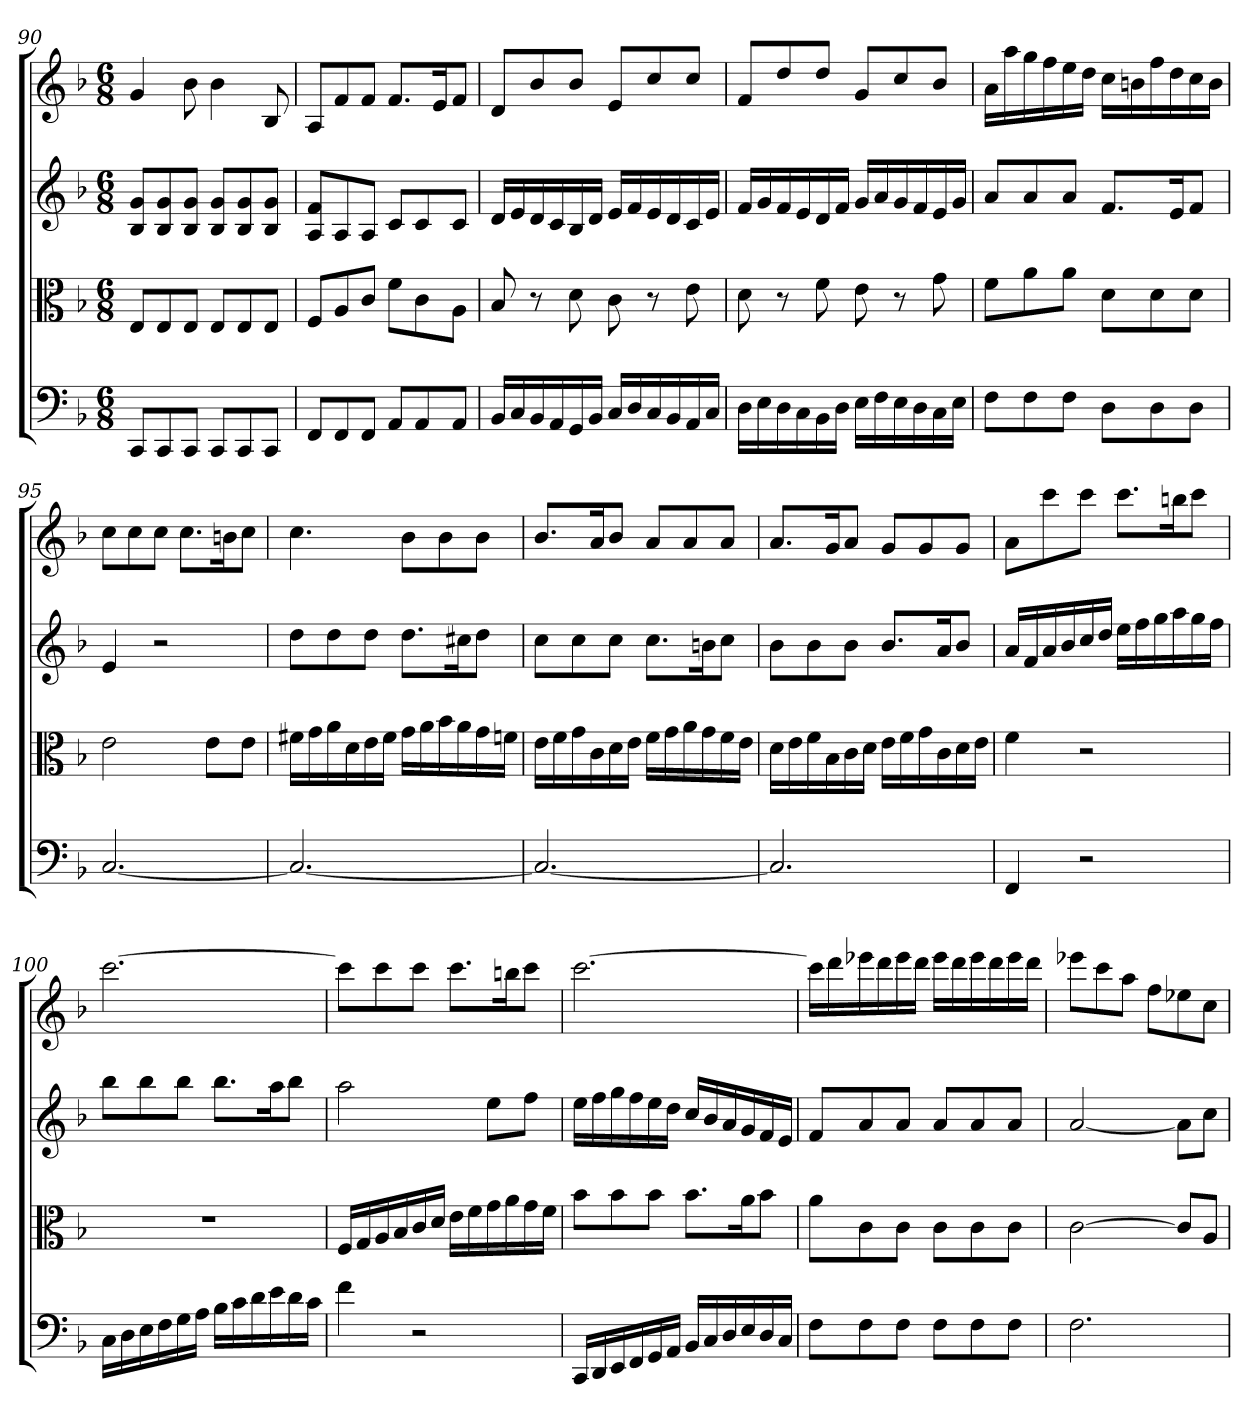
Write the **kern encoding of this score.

**kern	**kern	**kern	**kern
*part4	*part3	*part2	*part1
*staff4	*staff3	*staff2	*staff1
*clefF4	*clefC3	*	*
*k[b-]	*k[b-]	*k[b-]	*k[b-]
*F:	*F:	*F:	*F:
*M6/8	*M6/8	*M6/8	*M6/8
=90	=90	=90	=90
8CC/L	8E/L	8B- 8gL	4g
8CC/	8E/	8B- 8g	.
8CC/J	8E/J	8B- 8gJ	8b-
8CC/L	8E/L	8B- 8gL	4b-
8CC/	8E/	8B- 8g	.
8CC/J	8E/J	8B- 8gJ	8B-
=91	=91	=91	=91
8FF/L	8F/L	8A 8fL	8AL
8FF/	8A/	8A	8f
8FF/J	8c/J	8AJ	8fJ
8AA/L	8f\L	8cL	8.fL
8AA/	8c\	8c	.
.	.	.	16eK
8AA/J	8A\J	8cJ	8fJ
=92	=92	=92	=92
16BB-/LL	8B-	16dLL	8dL
16C/	.	16e	.
16BB-/	8r	16d	8b-
16AA/	.	16c	.
16GG/	8d	16B-	8b-J
16BB-/JJ	.	16dJJ	.
16C/LL	8c	16eLL	8eL
16D/	.	16f	.
16C/	8r	16e	8cc
16BB-/	.	16d	.
16AA/	8e	16c	8ccJ
16C/JJ	.	16eJJ	.
=93	=93	=93	=93
16D\LL	8d	16fLL	8fL
16E\	.	16g	.
16D\	8r	16f	8dd
16C\	.	16e	.
16BB-\	8f	16d	8ddJ
16D\JJ	.	16fJJ	.
16E\LL	8e	16gLL	8gL
16F\	.	16a	.
16E\	8r	16g	8cc
16D\	.	16f	.
16C\	8g	16e	8b-J
16E\JJ	.	16gJJ	.
=94	=94	=94	=94
8F\L	8f\L	8aL	16aLL
.	.	.	16aa
8F\	8a\	8a	16gg
.	.	.	16ff
8F\J	8a\J	8aJ	16ee
.	.	.	16ddJJ
8D\L	8d\L	8.fL	16ccLL
.	.	.	16bn
8D\	8d\	.	16ff
.	.	16eK	16dd
8D\J	8d\J	8fJ	16cc
.	.	.	16bJJ
=95	=95	=95	=95
[2.C	2e	4e	8ccL
.	.	.	8cc
.	.	2r	8ccJ
.	.	.	8.ccL
.	8e\L	.	.
.	.	.	16bnK
.	8e\J	.	8ccJ
=96	=96	=96	=96
2.C_	16f#X\LL	8ddL	4.cc
.	16g\	.	.
.	16a\	8dd	.
.	16d\	.	.
.	16e\	8ddJ	.
.	16f#\JJ	.	.
.	16g\LL	8.ddL	8b-L
.	16a\	.	.
.	16b-\	.	8b-
.	16a\	16cc#XK	.
.	16g\	8ddJ	8b-J
.	16fn\JJ	.	.
=97	=97	=97	=97
2.C_	16e\LL	8ccL	8.b-L
.	16f\	.	.
.	16g\	8cc	.
.	16c\	.	16aK
.	16d\	8ccJ	8b-J
.	16e\JJ	.	.
.	16f\LL	8.ccL	8aL
.	16g\	.	.
.	16a\	.	8a
.	16g\	16bnK	.
.	16f\	8ccJ	8aJ
.	16e\JJ	.	.
=98	=98	=98	=98
2.C]	16d\LL	8b-L	8.aL
.	16e\	.	.
.	16f\	8b-	.
.	16B-\	.	16gK
.	16c\	8b-J	8aJ
.	16d\JJ	.	.
.	16e\LL	8.b-L	8gL
.	16f\	.	.
.	16g\	.	8g
.	16c\	16aK	.
.	16d\	8b-J	8gJ
.	16e\JJ	.	.
=99	=99	=99	=99
4FF	4f	16aLL	8aL
.	.	16f	.
.	.	16a	8ccc
.	.	16b-	.
2r	2r	16cc	8cccJ
.	.	16ddJJ	.
.	.	16eeLL	8.cccL
.	.	16ff	.
.	.	16gg	.
.	.	16aa	16bbnK
.	.	16gg	8cccJ
.	.	16ffJJ	.
=100	=100	=100	=100
16C\LL	2.r	8bb-L	[2.ccc
16D\	.	.	.
16E\	.	8bb-	.
16F\	.	.	.
16G\	.	8bb-J	.
16A\JJ	.	.	.
16B-\LL	.	8.bb-L	.
16c\	.	.	.
16d\	.	.	.
16e\	.	16aaK	.
16d\	.	8bb-J	.
16c\JJ	.	.	.
=101	=101	=101	=101
4f	16F/LL	2aa	8cccL]
.	16G/	.	.
.	16A/	.	8ccc
.	16B-/	.	.
2r	16c/	.	8cccJ
.	16d/JJ	.	.
.	16e\LL	.	8.cccL
.	16f\	.	.
.	16g\	8eeL	.
.	16a\	.	16bbnK
.	16g\	8ffJ	8cccJ
.	16f\JJ	.	.
=102	=102	=102	=102
16CC/LL	8b-\L	16eeLL	[2.ccc
16DD/	.	16ff	.
16EE/	8b-\	16gg	.
16FF/	.	16ff	.
16GG/	8b-\J	16ee	.
16AA/JJ	.	16ddJJ	.
16BB-/LL	8.b-\L	16ccLL	.
16C/	.	16b-	.
16D/	.	16a	.
16E/	16a\K	16g	.
16D/	8b-\J	16f	.
16C/JJ	.	16eJJ	.
=103	=103	=103	=103
8F\L	8a\L	8fL	16cccLL]
.	.	.	16ddd
8F\	8c\	8a	16eee-X
.	.	.	16ddd
8F\J	8c\J	8aJ	16eee-
.	.	.	16dddJJ
8F\L	8c\L	8aL	16eee-LL
.	.	.	16ddd
8F\	8c\	8a	16eee-
.	.	.	16ddd
8F\J	8c\J	8aJ	16eee-
.	.	.	16dddJJ
=104	=104	=104	=104
2.F	[2c	[2a	8eee-XL
.	.	.	8ccc
.	.	.	8aaJ
.	.	.	8ffL
.	8c/L]	8aL]	8ee-X
.	8A/J	8ccJ	8ccJ
=	=	=	=
*-	*-	*-	*-
